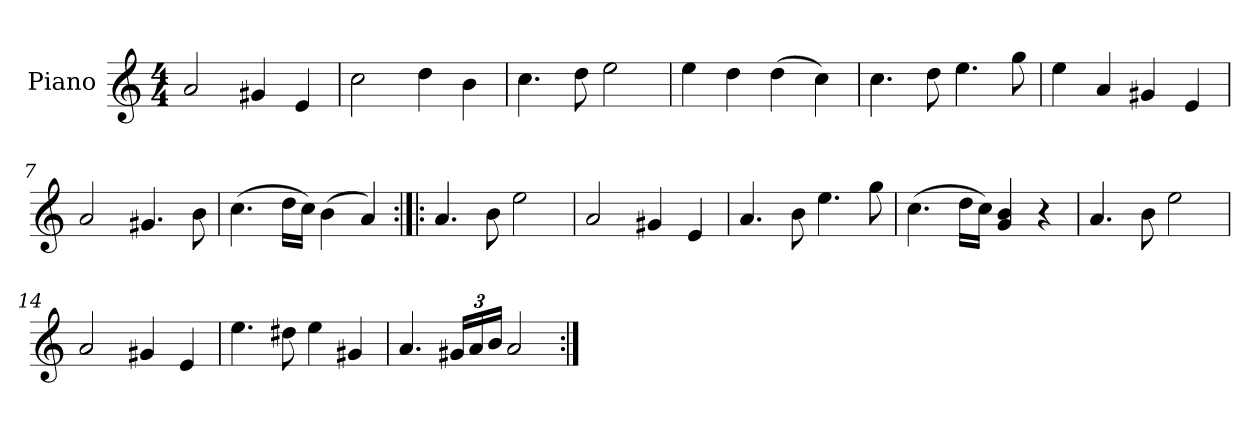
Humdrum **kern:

**kern
*part1
*staff1
*I"Piano
*I'Pno
*clefG2
*k[]
*M4/4
=1
2a/
4g#X/
4e/
=2
2cc\
4dd\
4b\
=3
4.cc\
8dd\
2ee\
=4
4ee\
4dd\
(>4dd\
4cc\)
=5
4.cc\
8dd\
4.ee\
8gg\
=6
4ee\
4a/
4g#X/
4e/
=7
2a/
4.g#X/
8b\
=8
(>4.cc\
16dd\LL
16cc\JJ)
(>4b\
4a/)
=9:|!|:
4.a/
8b\
2ee\
=10
2a/
4g#X/
4e/
=11
4.a/
8b\
4.ee\
8gg\
=12
(>4.cc\
16dd\LL
16cc\JJ)
4g/ 4b/
4r
=13
4.a/
8b\
2ee\
=14
2a/
4g#X/
4e/
=15
4.ee\
8dd#X\
4ee\
4g#X/
=16
4.a/
24g#X/LL
24a/
24b/JJ
2a/
=:|!
*-
